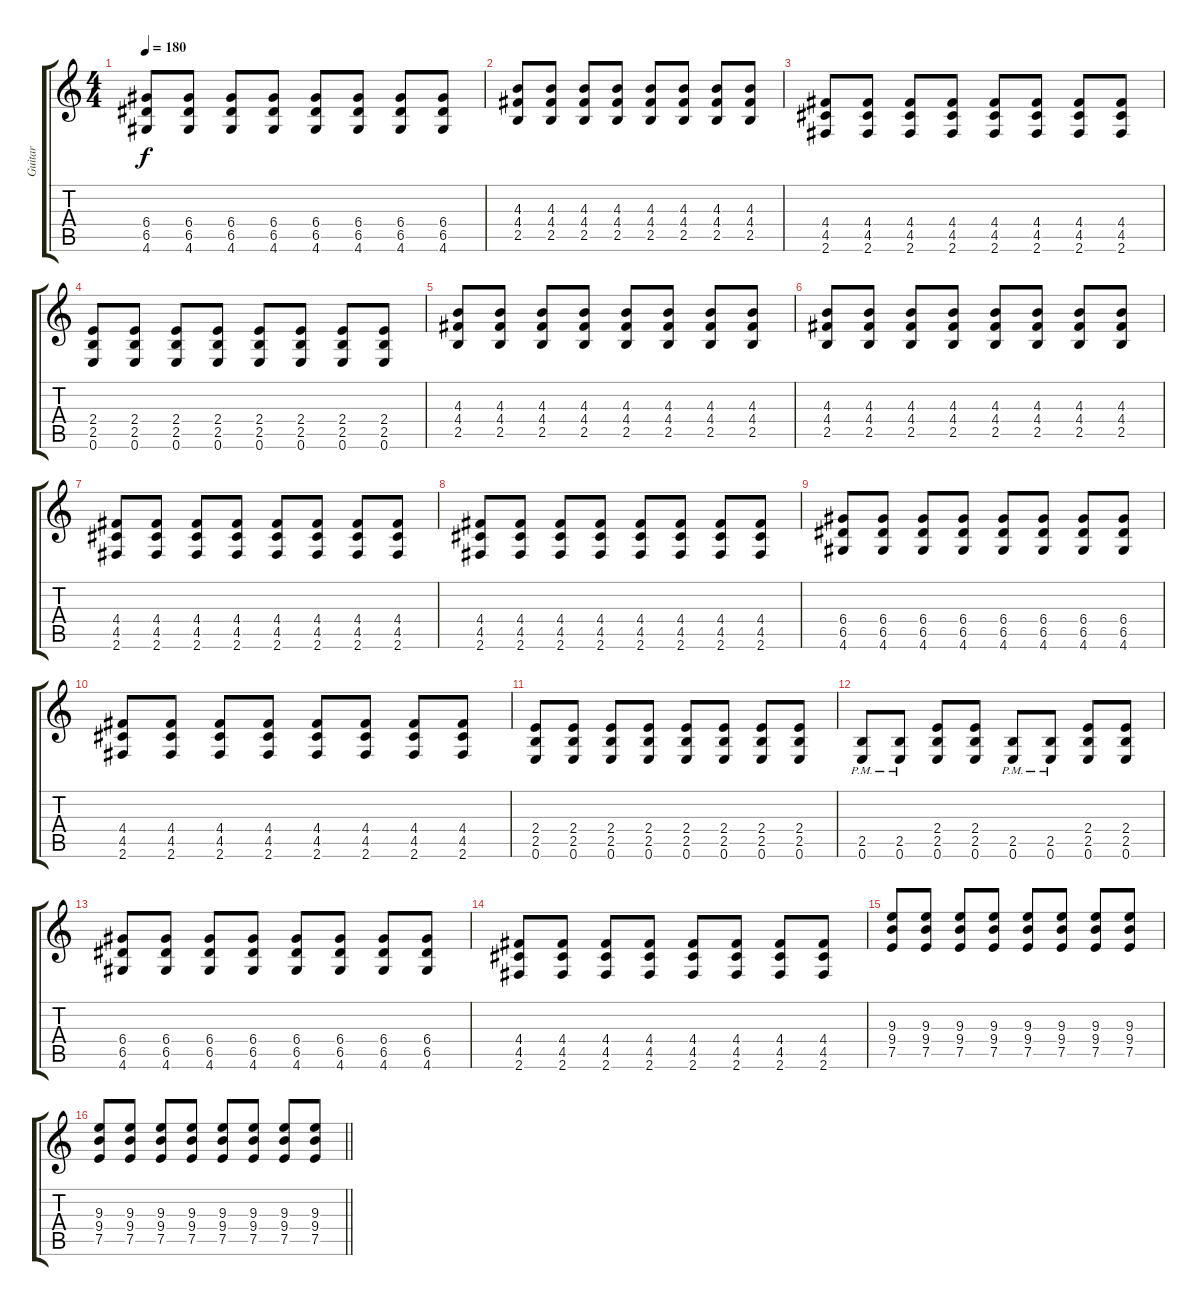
\track ("Guitar" "Guitar") {instrument distortionguitar}
\staff {score tabs}
\tuning (E4 B3 G3 D3 A2 E2) {hide}
\ts (4 4)
\tempo 180
\clef g2
\ks c
(6.4 6.5 4.6).8{dy f} (6.4 6.5 4.6).8 (6.4 6.5 4.6).8 (6.4 6.5 4.6).8 (6.4 6.5 4.6).8 (6.4 6.5 4.6).8 (6.4 6.5 4.6).8 (6.4 6.5 4.6).8 |
(4.3 4.4 2.5).8 (4.3 4.4 2.5).8 (4.3 4.4 2.5).8 (4.3 4.4 2.5).8 (4.3 4.4 2.5).8 (4.3 4.4 2.5).8 (4.3 4.4 2.5).8 (4.3 4.4 2.5).8 |
(4.4 4.5 2.6).8 (4.4 4.5 2.6).8 (4.4 4.5 2.6).8 (4.4 4.5 2.6).8 (4.4 4.5 2.6).8 (4.4 4.5 2.6).8 (4.4 4.5 2.6).8 (4.4 4.5 2.6).8 |
(2.4 2.5 0.6).8{volume 10 balance 8} (2.4 2.5 0.6).8 (2.4 2.5 0.6).8 (2.4 2.5 0.6).8 (2.4 2.5 0.6).8 (2.4 2.5 0.6).8 (2.4 2.5 0.6).8 (2.4 2.5 0.6).8 |
(4.3 4.4 2.5).8 (4.3 4.4 2.5).8 (4.3 4.4 2.5).8 (4.3 4.4 2.5).8 (4.3 4.4 2.5).8 (4.3 4.4 2.5).8 (4.3 4.4 2.5).8 (4.3 4.4 2.5).8 |
(4.3 4.4 2.5).8 (4.3 4.4 2.5).8 (4.3 4.4 2.5).8 (4.3 4.4 2.5).8 (4.3 4.4 2.5).8 (4.3 4.4 2.5).8 (4.3 4.4 2.5).8 (4.3 4.4 2.5).8 |
(4.4 4.5 2.6).8 (4.4 4.5 2.6).8 (4.4 4.5 2.6).8 (4.4 4.5 2.6).8 (4.4 4.5 2.6).8 (4.4 4.5 2.6).8 (4.4 4.5 2.6).8 (4.4 4.5 2.6).8 |
(4.4 4.5 2.6).8 (4.4 4.5 2.6).8 (4.4 4.5 2.6).8 (4.4 4.5 2.6).8 (4.4 4.5 2.6).8 (4.4 4.5 2.6).8 (4.4 4.5 2.6).8 (4.4 4.5 2.6).8 |
(6.4 6.5 4.6).8 (6.4 6.5 4.6).8 (6.4 6.5 4.6).8 (6.4 6.5 4.6).8 (6.4 6.5 4.6).8 (6.4 6.5 4.6).8 (6.4 6.5 4.6).8 (6.4 6.5 4.6).8 |
(4.4 4.5 2.6).8 (4.4 4.5 2.6).8 (4.4 4.5 2.6).8 (4.4 4.5 2.6).8 (4.4 4.5 2.6).8 (4.4 4.5 2.6).8 (4.4 4.5 2.6).8 (4.4 4.5 2.6).8 |
(2.4 2.5 0.6).8 (2.4 2.5 0.6).8 (2.4 2.5 0.6).8 (2.4 2.5 0.6).8 (2.4 2.5 0.6).8 (2.4 2.5 0.6).8 (2.4 2.5 0.6).8 (2.4 2.5 0.6).8 |
(2.5 0.6{pm}).8 (2.5 0.6{pm}).8 (2.4 2.5 0.6).8 (2.4 2.5 0.6).8 (2.5 0.6{pm}).8 (2.5 0.6{pm}).8 (2.4 2.5 0.6).8 (2.4 2.5 0.6).8 |
(6.4 6.5 4.6).8 (6.4 6.5 4.6).8 (6.4 6.5 4.6).8 (6.4 6.5 4.6).8 (6.4 6.5 4.6).8 (6.4 6.5 4.6).8 (6.4 6.5 4.6).8 (6.4 6.5 4.6).8 |
(4.4 4.5 2.6).8 (4.4 4.5 2.6).8 (4.4 4.5 2.6).8 (4.4 4.5 2.6).8 (4.4 4.5 2.6).8 (4.4 4.5 2.6).8 (4.4 4.5 2.6).8 (4.4 4.5 2.6).8 |
(9.3 9.4 7.5).8 (9.3 9.4 7.5).8 (9.3 9.4 7.5).8 (9.3 9.4 7.5).8 (9.3 9.4 7.5).8 (9.3 9.4 7.5).8 (9.3 9.4 7.5).8 (9.3 9.4 7.5).8 |
\barLineRight lightlight
(9.3 9.4 7.5).8 (9.3 9.4 7.5).8 (9.3 9.4 7.5).8 (9.3 9.4 7.5).8 (9.3 9.4 7.5).8 (9.3 9.4 7.5).8 (9.3 9.4 7.5).8 (9.3 9.4 7.5).8
